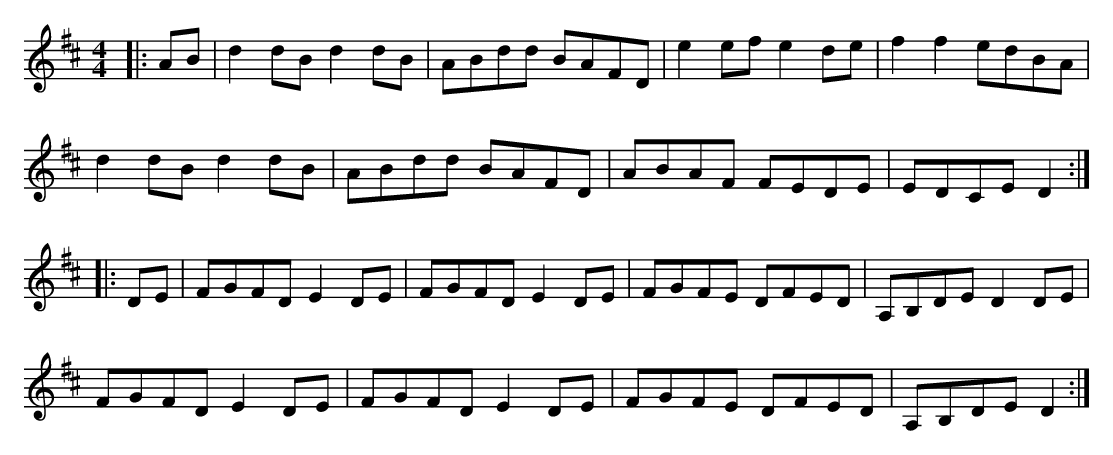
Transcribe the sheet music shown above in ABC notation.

X:1
M:4/4
K:D
|:AB| d2 dB d2 dB|ABdd BAFD| e2 ef e2 de| f2 f2 edBA|
d2 dB d2 dB|ABdd BAFD| ABAF FEDE| EDCE D2:|
|:DE|FGFD E2 DE|FGFD E2 DE|FGFE DFED| A,B,DE D2 DE|
FGFD E2 DE|FGFD E2 DE|FGFE DFED| A,B,DE D2:|
